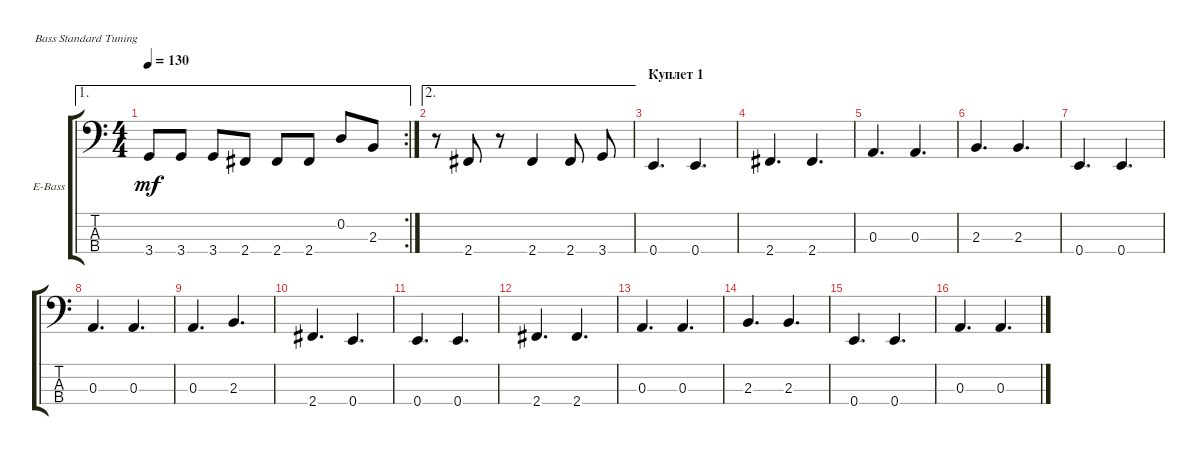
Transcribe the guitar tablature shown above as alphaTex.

\defaultSystemsLayout 4
\bracketExtendMode groupsimilarinstruments
\firstSystemTrackNameOrientation horizontal
\otherSystemsTrackNameOrientation horizontal
\track ("Electric Bass" "E-Bass") {instrument electricbassfinger}
\staff {score tabs}
\tuning (G2 D2 A1 E1)
\ae 1
\rc 2
\ts (4 4)
\tempo 130
\clef f4
\ks c
3.4.8{dy mf} 3.4.8 3.4.8 2.4.8 2.4.8 2.4.8 0.2.8 2.3.8 |
\ae 2
r.8 2.4.8 r.8 2.4.4 2.4.8 3.4.8 |
\section ("" "Куплет 1")
0.4.4{d} 0.4.4{d} |
2.4.4{d} 2.4.4{d} |
0.3.4{d} 0.3.4{d} |
2.3.4{d} 2.3.4{d} |
0.4.4{d} 0.4.4{d} |
0.3.4{d} 0.3.4{d} |
0.3.4{d} 2.3.4{d} |
2.4.4{d} 0.4.4{d} |
0.4.4{d} 0.4.4{d} |
2.4.4{d} 2.4.4{d} |
0.3.4{d} 0.3.4{d} |
2.3.4{d} 2.3.4{d} |
0.4.4{d} 0.4.4{d} |
0.3.4{d} 0.3.4{d}
